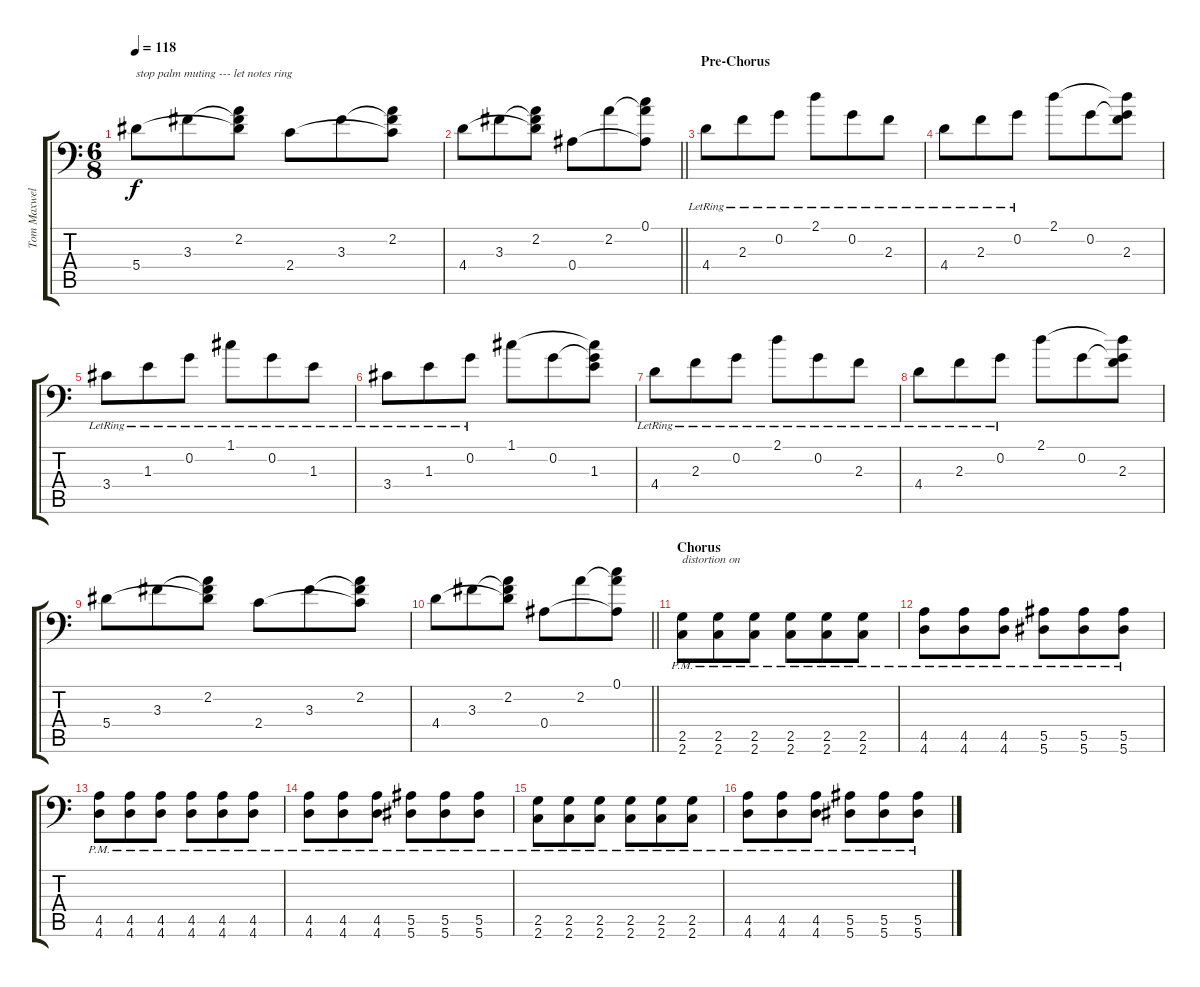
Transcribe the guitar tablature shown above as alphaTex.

\track ("Tom Maxwell [Riff]" "Tom Maxwel") {instrument acousticguitarsteel}
\staff {score tabs}
\tuning (C4 G3 Eb3 Bb2 F2 Bb1) {hide}
\ts (6 8)
\tempo 118
\clef f4
\ks c
5.4.8{txt "stop palm muting --- let notes ring" dy f} 3.3.8 (2.2 3.3{t} 5.4{t}).8 2.4.8 3.3.8 (2.2 3.3{t} 2.4{t}).8 |
\barLineRight lightlight
4.4.8 3.3.8 (2.2 3.3{t} 4.4{t}).8 0.4.8 2.2.8 (0.1 2.2{t} 0.4{t}).8 |
\section ("" "Pre-Chorus")
4.4{lr}.8 2.3{lr}.8 0.2{lr}.8 2.1{lr}.8 0.2{lr}.8 2.3{lr}.8 |
4.4{lr}.8 2.3{lr}.8 0.2{lr}.8 2.1.8 0.2.8 (2.1{t} 0.2{t} 2.3).8 |
3.4{lr}.8 1.3{lr}.8 0.2{lr}.8 1.1{lr}.8 0.2{lr}.8 1.3{lr}.8 |
3.4{lr}.8 1.3{lr}.8 0.2{lr}.8 1.1.8 0.2.8 (1.1{t} 0.2{t} 1.3).8 |
4.4{lr}.8 2.3{lr}.8 0.2{lr}.8 2.1{lr}.8 0.2{lr}.8 2.3{lr}.8 |
4.4{lr}.8 2.3{lr}.8 0.2{lr}.8 2.1.8 0.2.8 (2.1{t} 0.2{t} 2.3).8 |
5.4.8 3.3.8 (2.2 3.3{t} 5.4{t}).8 2.4.8 3.3.8 (2.2 3.3{t} 2.4{t}).8 |
\barLineRight lightlight
4.4.8 3.3.8 (2.2 3.3{t} 4.4{t}).8 0.4.8 2.2.8 (0.1 2.2{t} 0.4{t}).8 |
\section ("" "Chorus")
(2.5{pm} 2.6{pm}).8{txt "distortion on" instrument distortionguitar} (2.5{pm} 2.6{pm}).8 (2.5{pm} 2.6{pm}).8 (2.5{pm} 2.6{pm}).8 (2.5{pm} 2.6{pm}).8 (2.5{pm} 2.6{pm}).8 |
(4.5{pm} 4.6{pm}).8 (4.5{pm} 4.6{pm}).8 (4.5{pm} 4.6{pm}).8 (5.5{pm} 5.6{pm}).8 (5.5{pm} 5.6{pm}).8 (5.5{pm} 5.6{pm}).8 |
(4.5{pm} 4.6{pm}).8 (4.5{pm} 4.6{pm}).8 (4.5{pm} 4.6{pm}).8 (4.5{pm} 4.6{pm}).8 (4.5{pm} 4.6{pm}).8 (4.5{pm} 4.6{pm}).8 |
(4.5{pm} 4.6{pm}).8 (4.5{pm} 4.6{pm}).8 (4.5{pm} 4.6{pm}).8 (5.5{pm} 5.6{pm}).8 (5.5{pm} 5.6{pm}).8 (5.5{pm} 5.6{pm}).8 |
(2.5{pm} 2.6{pm}).8 (2.5{pm} 2.6{pm}).8 (2.5{pm} 2.6{pm}).8 (2.5{pm} 2.6{pm}).8 (2.5{pm} 2.6{pm}).8 (2.5{pm} 2.6{pm}).8 |
(4.5{pm} 4.6{pm}).8 (4.5{pm} 4.6{pm}).8 (4.5{pm} 4.6{pm}).8 (5.5{pm} 5.6{pm}).8 (5.5{pm} 5.6{pm}).8 (5.5{pm} 5.6{pm}).8
